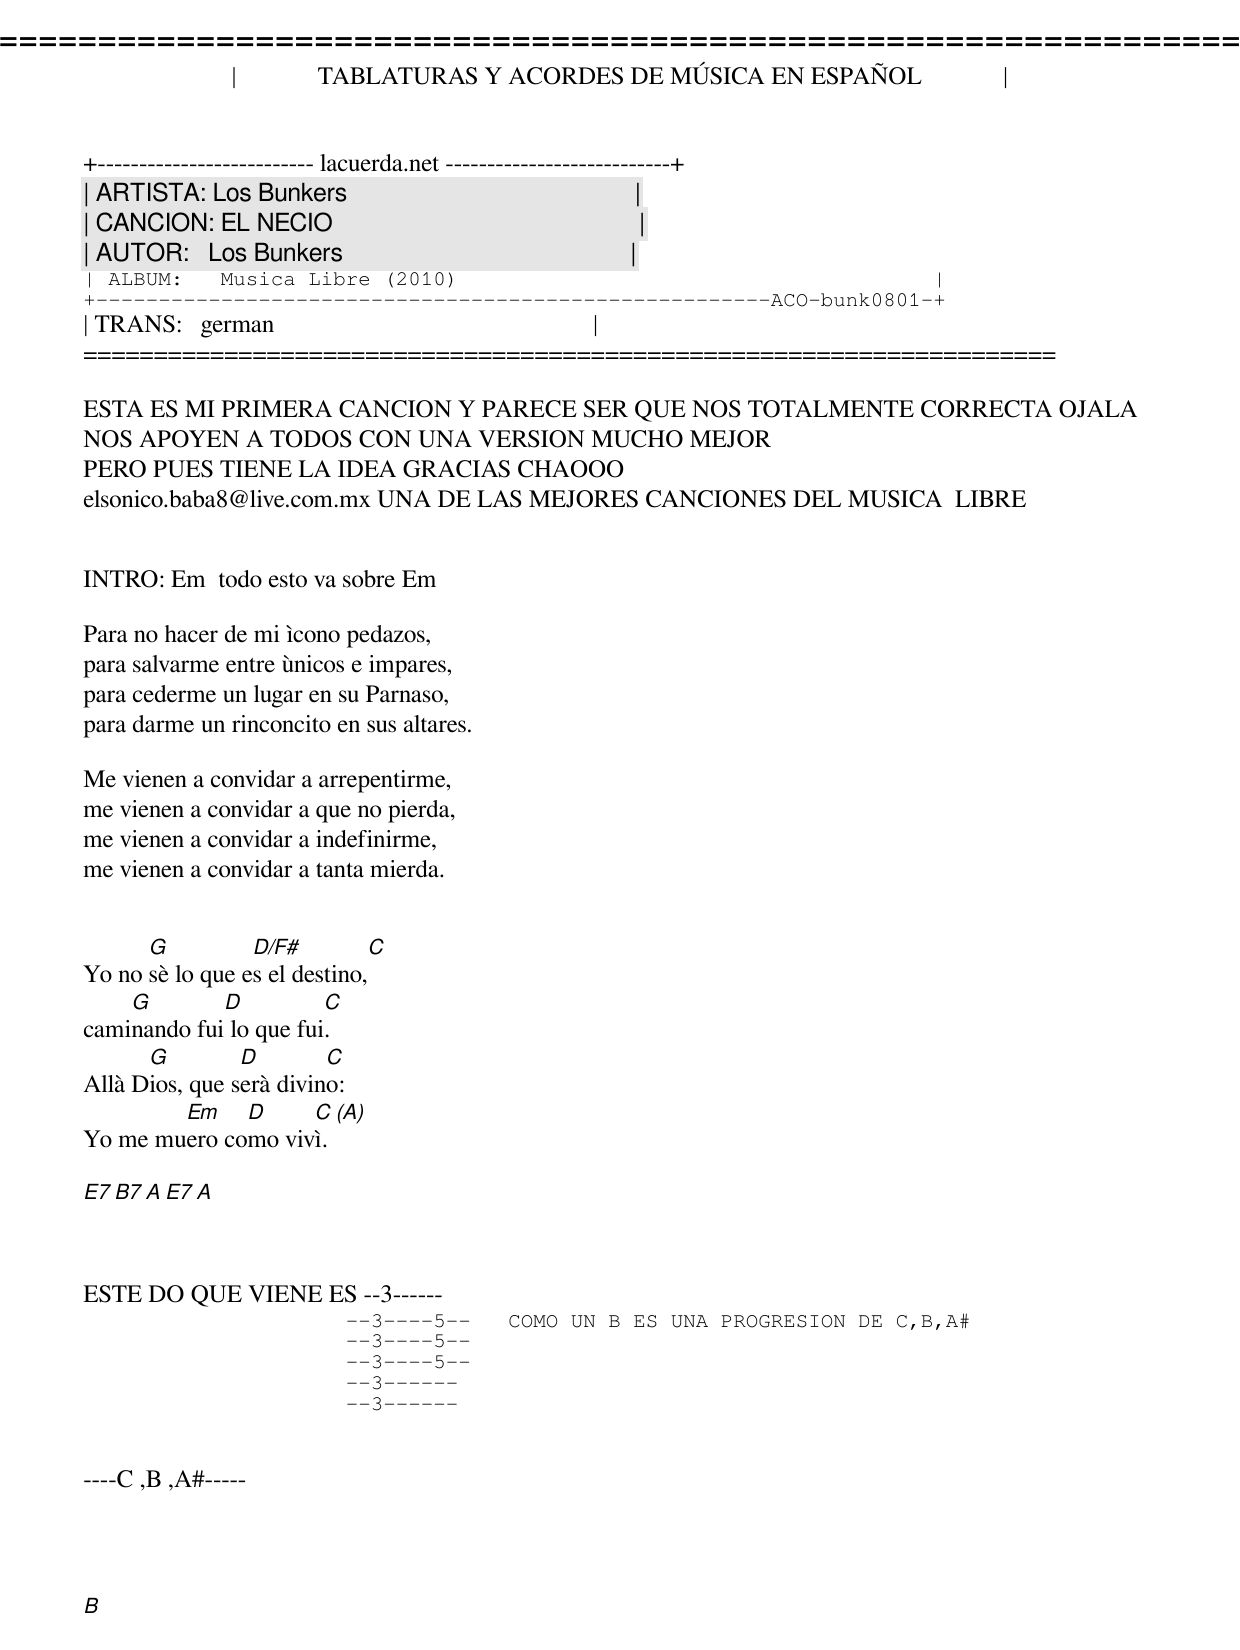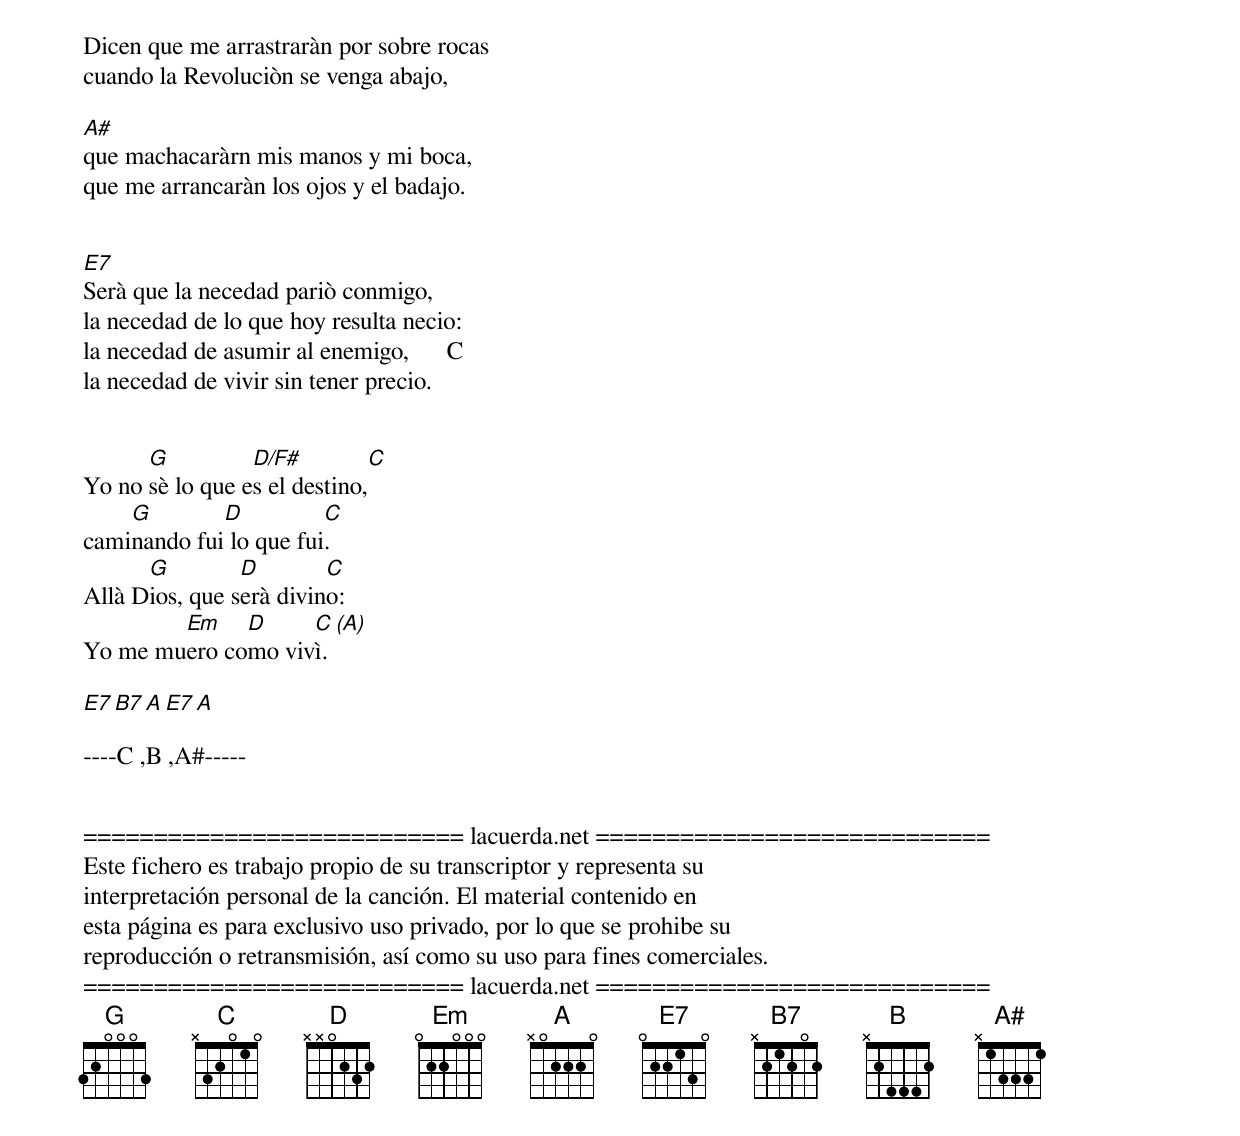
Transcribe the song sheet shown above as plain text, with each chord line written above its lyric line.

=====================================================================
|             TABLATURAS Y ACORDES DE MÚSICA EN ESPAÑOL             |
+-------------------------- lacuerda.net ---------------------------+
| ARTISTA: Los Bunkers                                              |
| CANCION: EL NECIO                                                 |
| AUTOR:   Los Bunkers                                              |
| ALBUM:   Musica Libre (2010)                                      |
+------------------------------------------------------ACO-bunk0801-+
| TRANS:   german                                                   |
=====================================================================

ESTA ES MI PRIMERA CANCION Y PARECE SER QUE NOS TOTALMENTE CORRECTA OJALA
NOS APOYEN A TODOS CON UNA VERSION MUCHO MEJOR
PERO PUES TIENE LA IDEA GRACIAS CHAOOO
elsonico.baba8@live.com.mx UNA DE LAS MEJORES CANCIONES DEL MUSICA  LIBRE


INTRO: Em  todo esto va sobre Em

Para no hacer de mi ìcono pedazos,
para salvarme entre ùnicos e impares,
para cederme un lugar en su Parnaso,
para darme un rinconcito en sus altares.

Me vienen a convidar a arrepentirme,
me vienen a convidar a que no pierda,
me vienen a convidar a indefinirme,
me vienen a convidar a tanta mierda.


      G          D/F#         C
Yo no sè lo que es el destino,
    G        D          C
caminando fui lo que fui.
      G         D        C
Allà Dios, que serà divino:
        Em    D     C    (A)
Yo me muero como vivì.

E7 B7 A E7 A



ESTE DO QUE VIENE ES --3------
                     --3----5--   COMO UN B ES UNA PROGRESION DE C,B,A#
                     --3----5--
                     --3----5--
                     --3------
                     --3------


----C ,B ,A#-----




B


Dicen que me arrastraràn por sobre rocas
cuando la Revoluciòn se venga abajo,

A#
que machacaràrn mis manos y mi boca,
que me arrancaràn los ojos y el badajo.


E7
Serà que la necedad pariò conmigo,
la necedad de lo que hoy resulta necio:
la necedad de asumir al enemigo,      C
la necedad de vivir sin tener precio.


      G          D/F#         C
Yo no sè lo que es el destino,
    G        D          C
caminando fui lo que fui.
      G         D        C
Allà Dios, que serà divino:
        Em    D     C    (A)
Yo me muero como vivì.

E7 B7 A E7 A

----C ,B ,A#-----


=========================== lacuerda.net ============================
Este fichero es trabajo propio de su transcriptor y representa su
interpretación personal de la canción. El material contenido en
esta página es para exclusivo uso privado, por lo que se prohibe su
reproducción o retransmisión, así como su uso para fines comerciales.
=========================== lacuerda.net ============================
